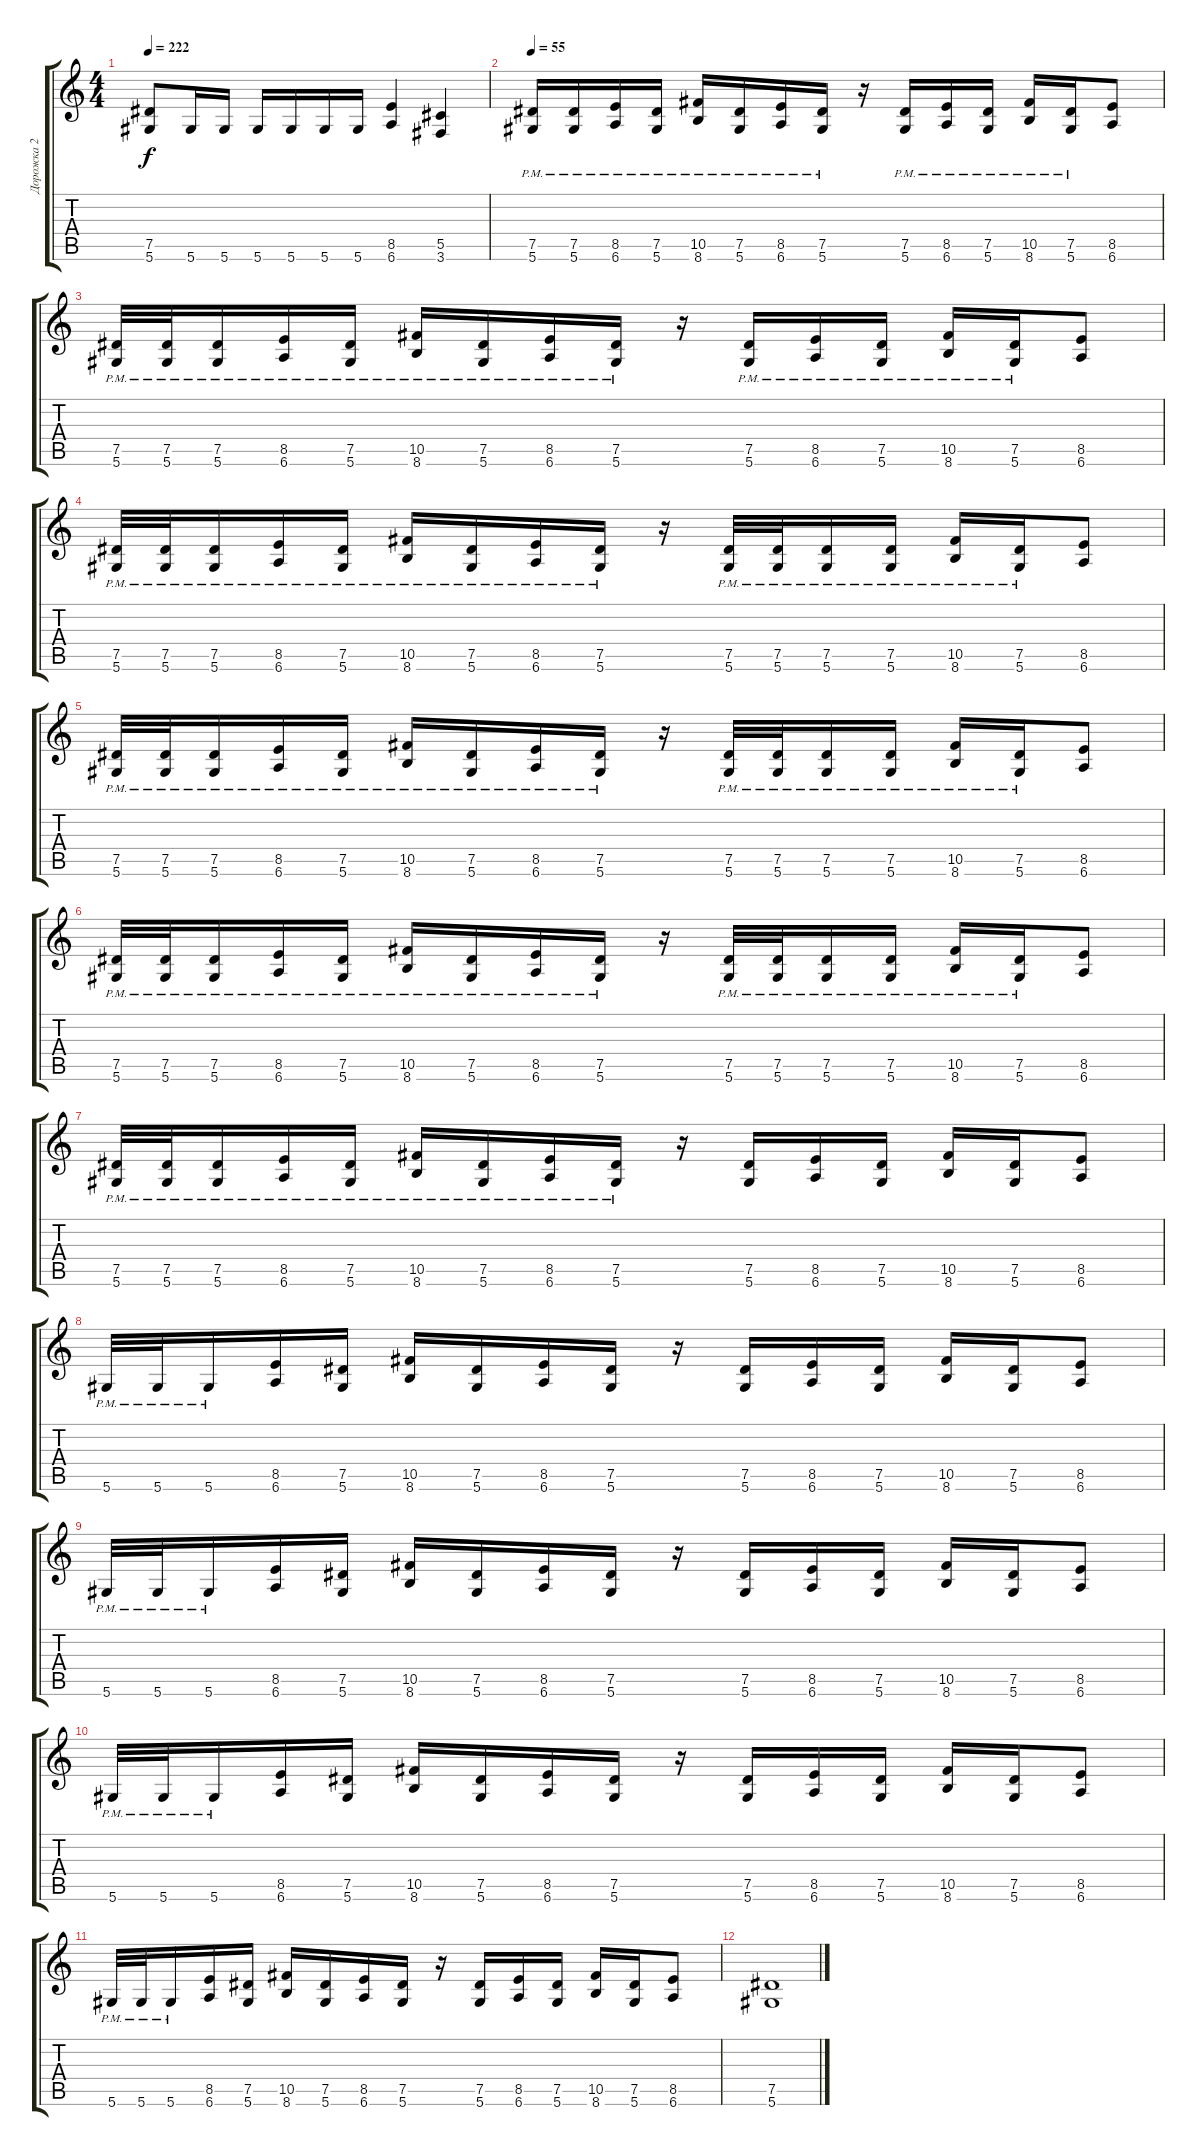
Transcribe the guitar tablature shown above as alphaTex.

\track ("Дорожка 2" "Дорожка 2") {instrument distortionguitar}
\staff {score tabs}
\tuning (Eb4 Bb3 Gb3 Db3 Ab2 Eb2) {hide}
\ts (4 4)
\tempo 222
\clef g2
\ks c
(7.5 5.6).8{dy f} 5.6.16 5.6.16 5.6.16 5.6.16 5.6.16 5.6.16 (8.5 6.6).4 (5.5 3.6).4 |
\tempo 55
(7.5{pm} 5.6{pm}).16 (7.5{pm} 5.6{pm}).16 (8.5{pm} 6.6{pm}).16 (7.5{pm} 5.6{pm}).16 (10.5{pm} 8.6{pm}).16 (7.5{pm} 5.6{pm}).16 (8.5{pm} 6.6{pm}).16 (7.5{pm} 5.6{pm}).16 r.16 (7.5{pm} 5.6{pm}).16 (8.5{pm} 6.6{pm}).16 (7.5{pm} 5.6{pm}).16 (10.5{pm} 8.6{pm}).16 (7.5{pm} 5.6{pm}).16 (8.5 6.6).8 |
(7.5 5.6{pm}).32 (7.5 5.6{pm}).32 (7.5 5.6{pm}).16 (8.5 6.6{pm}).16 (7.5 5.6{pm}).16 (10.5 8.6{pm}).16 (7.5 5.6{pm}).16 (8.5 6.6{pm}).16 (7.5 5.6{pm}).16 r.16 (7.5 5.6{pm}).16 (8.5 6.6{pm}).16 (7.5 5.6{pm}).16 (10.5 8.6{pm}).16 (7.5 5.6{pm}).16 (8.5 6.6).8 |
(7.5 5.6{pm}).32 (7.5 5.6{pm}).32 (7.5 5.6{pm}).16 (8.5 6.6{pm}).16 (7.5 5.6{pm}).16 (10.5 8.6{pm}).16 (7.5 5.6{pm}).16 (8.5 6.6{pm}).16 (7.5 5.6{pm}).16 r.16 (7.5 5.6{pm}).32 (7.5 5.6{pm}).32 (7.5 5.6{pm}).16 (7.5 5.6{pm}).16 (10.5 8.6{pm}).16 (7.5 5.6{pm}).16 (8.5 6.6).8 |
(7.5 5.6{pm}).32 (7.5 5.6{pm}).32 (7.5 5.6{pm}).16 (8.5 6.6{pm}).16 (7.5 5.6{pm}).16 (10.5 8.6{pm}).16 (7.5 5.6{pm}).16 (8.5 6.6{pm}).16 (7.5 5.6{pm}).16 r.16 (7.5 5.6{pm}).32 (7.5 5.6{pm}).32 (7.5 5.6{pm}).16 (7.5 5.6{pm}).16 (10.5 8.6{pm}).16 (7.5 5.6{pm}).16 (8.5 6.6).8 |
(7.5 5.6{pm}).32 (7.5 5.6{pm}).32 (7.5 5.6{pm}).16 (8.5 6.6{pm}).16 (7.5 5.6{pm}).16 (10.5 8.6{pm}).16 (7.5 5.6{pm}).16 (8.5 6.6{pm}).16 (7.5 5.6{pm}).16 r.16 (7.5 5.6{pm}).32 (7.5 5.6{pm}).32 (7.5 5.6{pm}).16 (7.5 5.6{pm}).16 (10.5 8.6{pm}).16 (7.5 5.6{pm}).16 (8.5 6.6).8 |
(7.5 5.6{pm}).32 (7.5 5.6{pm}).32 (7.5 5.6{pm}).16 (8.5 6.6{pm}).16 (7.5 5.6{pm}).16 (10.5 8.6{pm}).16 (7.5 5.6{pm}).16 (8.5 6.6{pm}).16 (7.5 5.6{pm}).16 r.16 (7.5 5.6).16 (8.5 6.6).16 (7.5 5.6).16 (10.5 8.6).16 (7.5 5.6).16 (8.5 6.6).8 |
5.6{pm}.32 5.6{pm}.32 5.6{pm}.16 (8.5 6.6).16 (7.5 5.6).16 (10.5 8.6).16 (7.5 5.6).16 (8.5 6.6).16 (7.5 5.6).16 r.16 (7.5 5.6).16 (8.5 6.6).16 (7.5 5.6).16 (10.5 8.6).16 (7.5 5.6).16 (8.5 6.6).8 |
5.6{pm}.32 5.6{pm}.32 5.6{pm}.16 (8.5 6.6).16 (7.5 5.6).16 (10.5 8.6).16 (7.5 5.6).16 (8.5 6.6).16 (7.5 5.6).16 r.16 (7.5 5.6).16 (8.5 6.6).16 (7.5 5.6).16 (10.5 8.6).16 (7.5 5.6).16 (8.5 6.6).8 |
5.6{pm}.32 5.6{pm}.32 5.6{pm}.16 (8.5 6.6).16 (7.5 5.6).16 (10.5 8.6).16 (7.5 5.6).16 (8.5 6.6).16 (7.5 5.6).16 r.16 (7.5 5.6).16 (8.5 6.6).16 (7.5 5.6).16 (10.5 8.6).16 (7.5 5.6).16 (8.5 6.6).8 |
5.6{pm}.32 5.6{pm}.32 5.6{pm}.16 (8.5 6.6).16 (7.5 5.6).16 (10.5 8.6).16 (7.5 5.6).16 (8.5 6.6).16 (7.5 5.6).16 r.16 (7.5 5.6).16 (8.5 6.6).16 (7.5 5.6).16 (10.5 8.6).16 (7.5 5.6).16 (8.5 6.6).8 |
(7.5 5.6).1{volume 4}
